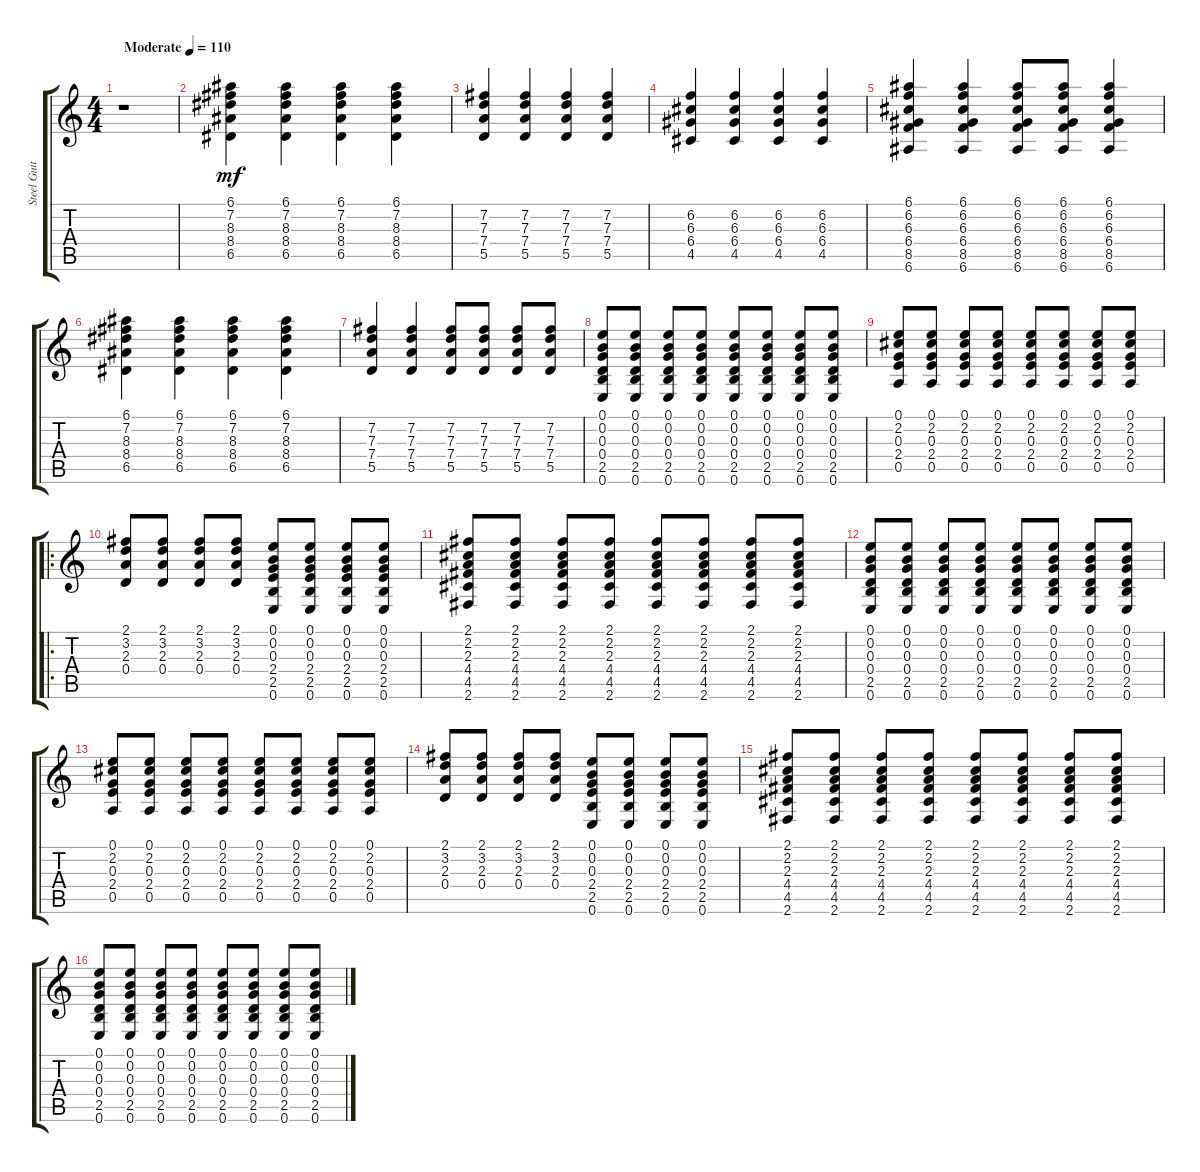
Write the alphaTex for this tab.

\track ("Steel Guitar" "Steel Guit") {instrument acousticguitarsteel}
\staff {score tabs}
\tuning (E4 B3 G3 D3 A2 E2) {hide}
\ts (4 4)
\tempo (110 "Moderate")
\clef g2
\ks c
r.1{dy mf instrument acousticguitarsteel} |
(6.1 7.2 8.3 8.4 6.5).4 (6.1 7.2 8.3 8.4 6.5).4 (6.1 7.2 8.3 8.4 6.5).4 (6.1 7.2 8.3 8.4 6.5).4 |
(7.2 7.3 7.4 5.5).4 (7.2 7.3 7.4 5.5).4 (7.2 7.3 7.4 5.5).4 (7.2 7.3 7.4 5.5).4 |
(6.2 6.3 6.4 4.5).4 (6.2 6.3 6.4 4.5).4 (6.2 6.3 6.4 4.5).4 (6.2 6.3 6.4 4.5).4 |
(6.1 6.2 6.3 6.4 8.5 6.6).4 (6.1 6.2 6.3 6.4 8.5 6.6).4 (6.1 6.2 6.3 6.4 8.5 6.6).8 (6.1 6.2 6.3 6.4 8.5 6.6).8 (6.1 6.2 6.3 6.4 8.5 6.6).4 |
(6.1 7.2 8.3 8.4 6.5).4 (6.1 7.2 8.3 8.4 6.5).4 (6.1 7.2 8.3 8.4 6.5).4 (6.1 7.2 8.3 8.4 6.5).4 |
(7.2 7.3 7.4 5.5).4 (7.2 7.3 7.4 5.5).4 (7.2 7.3 7.4 5.5).8 (7.2 7.3 7.4 5.5).8 (7.2 7.3 7.4 5.5).8 (7.2 7.3 7.4 5.5).8 |
(0.1 0.2 0.3 0.4 2.5 0.6).8 (0.1 0.2 0.3 0.4 2.5 0.6).8 (0.1 0.2 0.3 0.4 2.5 0.6).8 (0.1 0.2 0.3 0.4 2.5 0.6).8 (0.1 0.2 0.3 0.4 2.5 0.6).8 (0.1 0.2 0.3 0.4 2.5 0.6).8 (0.1 0.2 0.3 0.4 2.5 0.6).8 (0.1 0.2 0.3 0.4 2.5 0.6).8 |
(0.1 2.2 0.3 2.4 0.5).8 (0.1 2.2 0.3 2.4 0.5).8 (0.1 2.2 0.3 2.4 0.5).8 (0.1 2.2 0.3 2.4 0.5).8 (0.1 2.2 0.3 2.4 0.5).8 (0.1 2.2 0.3 2.4 0.5).8 (0.1 2.2 0.3 2.4 0.5).8 (0.1 2.2 0.3 2.4 0.5).8 |
\ro
(2.1 3.2 2.3 0.4).8 (2.1 3.2 2.3 0.4).8 (2.1 3.2 2.3 0.4).8 (2.1 3.2 2.3 0.4).8 (0.1 0.2 0.3 2.4 2.5 0.6).8 (0.1 0.2 0.3 2.4 2.5 0.6).8 (0.1 0.2 0.3 2.4 2.5 0.6).8 (0.1 0.2 0.3 2.4 2.5 0.6).8 |
(2.1 2.2 2.3 4.4 4.5 2.6).8 (2.1 2.2 2.3 4.4 4.5 2.6).8 (2.1 2.2 2.3 4.4 4.5 2.6).8 (2.1 2.2 2.3 4.4 4.5 2.6).8 (2.1 2.2 2.3 4.4 4.5 2.6).8 (2.1 2.2 2.3 4.4 4.5 2.6).8 (2.1 2.2 2.3 4.4 4.5 2.6).8 (2.1 2.2 2.3 4.4 4.5 2.6).8 |
(0.1 0.2 0.3 0.4 2.5 0.6).8 (0.1 0.2 0.3 0.4 2.5 0.6).8 (0.1 0.2 0.3 0.4 2.5 0.6).8 (0.1 0.2 0.3 0.4 2.5 0.6).8 (0.1 0.2 0.3 0.4 2.5 0.6).8 (0.1 0.2 0.3 0.4 2.5 0.6).8 (0.1 0.2 0.3 0.4 2.5 0.6).8 (0.1 0.2 0.3 0.4 2.5 0.6).8 |
(0.1 2.2 0.3 2.4 0.5).8 (0.1 2.2 0.3 2.4 0.5).8 (0.1 2.2 0.3 2.4 0.5).8 (0.1 2.2 0.3 2.4 0.5).8 (0.1 2.2 0.3 2.4 0.5).8 (0.1 2.2 0.3 2.4 0.5).8 (0.1 2.2 0.3 2.4 0.5).8 (0.1 2.2 0.3 2.4 0.5).8 |
(2.1 3.2 2.3 0.4).8 (2.1 3.2 2.3 0.4).8 (2.1 3.2 2.3 0.4).8 (2.1 3.2 2.3 0.4).8 (0.1 0.2 0.3 2.4 2.5 0.6).8 (0.1 0.2 0.3 2.4 2.5 0.6).8 (0.1 0.2 0.3 2.4 2.5 0.6).8 (0.1 0.2 0.3 2.4 2.5 0.6).8 |
(2.1 2.2 2.3 4.4 4.5 2.6).8 (2.1 2.2 2.3 4.4 4.5 2.6).8 (2.1 2.2 2.3 4.4 4.5 2.6).8 (2.1 2.2 2.3 4.4 4.5 2.6).8 (2.1 2.2 2.3 4.4 4.5 2.6).8 (2.1 2.2 2.3 4.4 4.5 2.6).8 (2.1 2.2 2.3 4.4 4.5 2.6).8 (2.1 2.2 2.3 4.4 4.5 2.6).8 |
(0.1 0.2 0.3 0.4 2.5 0.6).8 (0.1 0.2 0.3 0.4 2.5 0.6).8 (0.1 0.2 0.3 0.4 2.5 0.6).8 (0.1 0.2 0.3 0.4 2.5 0.6).8 (0.1 0.2 0.3 0.4 2.5 0.6).8 (0.1 0.2 0.3 0.4 2.5 0.6).8 (0.1 0.2 0.3 0.4 2.5 0.6).8 (0.1 0.2 0.3 0.4 2.5 0.6).8
